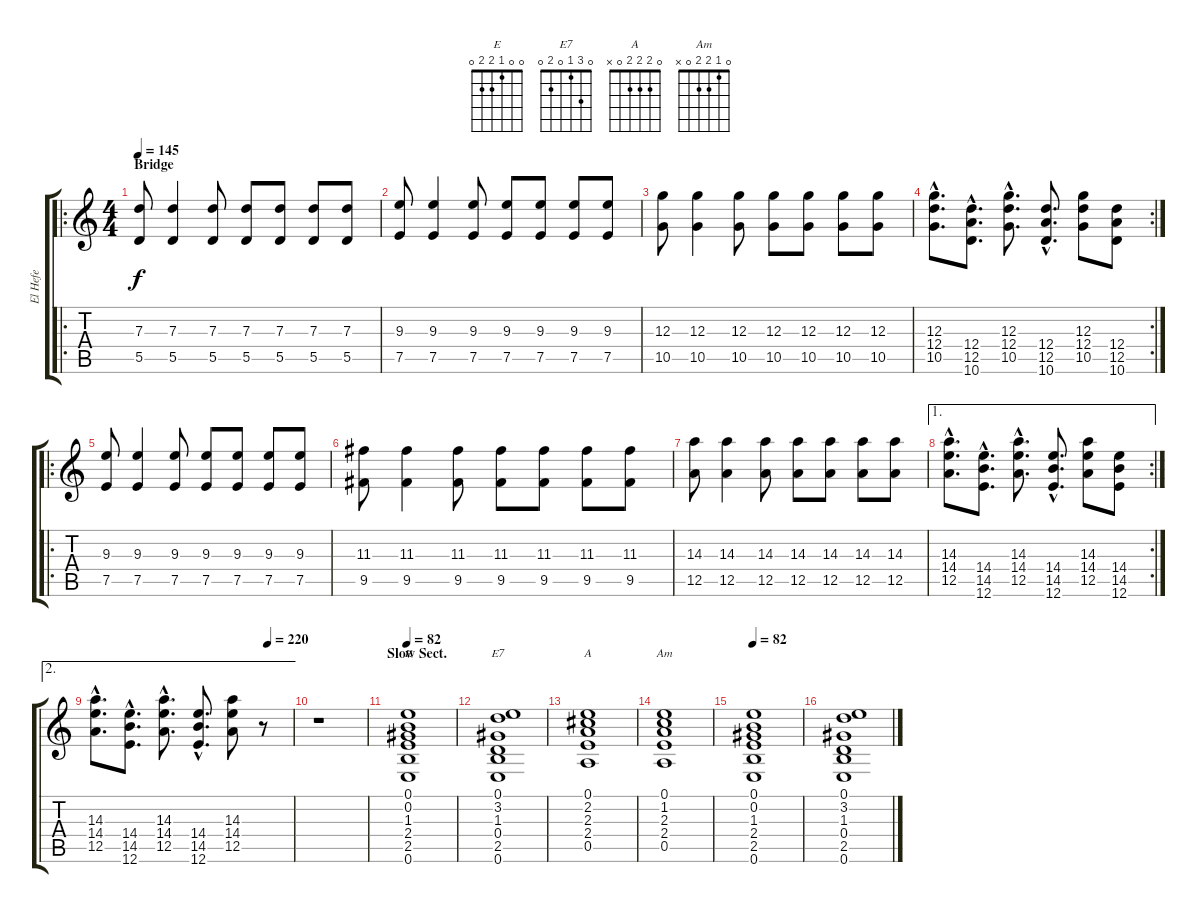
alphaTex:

\track ("El Hefe" "El Hefe") {instrument overdrivenguitar}
\staff {score tabs}
\tuning (E4 B3 G3 D3 A2 E2) {hide}
\chord ("E" 0 0 1 2 2 0)
\chord ("E7" 0 3 1 0 2 0)
\chord ("A" 0 2 2 2 0 x)
\chord ("Am" 0 1 2 2 0 x)
\ro
\ts (4 4)
\section ("" "Bridge")
\tempo 145
\clef g2
\ks c
(7.3 5.5).8{dy f} (7.3 5.5).4 (7.3 5.5).8 (7.3 5.5).8 (7.3 5.5).8 (7.3 5.5).8 (7.3 5.5).8 |
(9.3 7.5).8 (9.3 7.5).4 (9.3 7.5).8 (9.3 7.5).8 (9.3 7.5).8 (9.3 7.5).8 (9.3 7.5).8 |
(12.3 10.5).8 (12.3 10.5).4 (12.3 10.5).8 (12.3 10.5).8 (12.3 10.5).8 (12.3 10.5).8 (12.3 10.5).8 |
\rc 2
(12.3{hac} 12.4{hac} 10.5{hac}).8{d} (12.4{hac} 12.5{hac} 10.6{hac}).8{d} (12.3{hac} 12.4{hac} 10.5{hac}).8{d} (12.4{hac} 12.5{hac} 10.6{hac}).8{d} (12.3 12.4 10.5).8 (12.4 12.5 10.6).8 |
\ro
(9.3 7.5).8 (9.3 7.5).4 (9.3 7.5).8 (9.3 7.5).8 (9.3 7.5).8 (9.3 7.5).8 (9.3 7.5).8 |
(11.3 9.5).8 (11.3 9.5).4 (11.3 9.5).8 (11.3 9.5).8 (11.3 9.5).8 (11.3 9.5).8 (11.3 9.5).8 |
(14.3 12.5).8 (14.3 12.5).4 (14.3 12.5).8 (14.3 12.5).8 (14.3 12.5).8 (14.3 12.5).8 (14.3 12.5).8 |
\ae 1
\rc 2
(14.3{hac} 14.4{hac} 12.5{hac}).8{d} (14.4{hac} 14.5{hac} 12.6{hac}).8{d} (14.3{hac} 14.4{hac} 12.5{hac}).8{d} (14.4{hac} 14.5{hac} 12.6{hac}).8{d} (14.3 14.4 12.5).8 (14.4 14.5 12.6).8 |
\ae 2
\tempo (220 0.875)
(14.3{hac} 14.4{hac} 12.5{hac}).8{d} (14.4{hac} 14.5{hac} 12.6{hac}).8{d} (14.3{hac} 14.4{hac} 12.5{hac}).8{d} (14.4{hac} 14.5{hac} 12.6{hac}).8{d} (14.3 14.4 12.5).8 r.8 |
r.1 |
\section ("" "Slow Sect.")
\tempo 82
(0.1 0.2 1.3 2.4 2.5 0.6).1{ch "E" volume 11 instrument electricguitarclean} |
(0.1 3.2 1.3 0.4 2.5 0.6).1{ch "E7"} |
(0.1 2.2 2.3 2.4 0.5).1{ch "A"} |
(0.1 1.2 2.3 2.4 0.5).1{ch "Am"} |
\tempo 82
(0.1 0.2 1.3 2.4 2.5 0.6).1{volume 11 instrument electricguitarclean} |
(0.1 3.2 1.3 0.4 2.5 0.6).1
